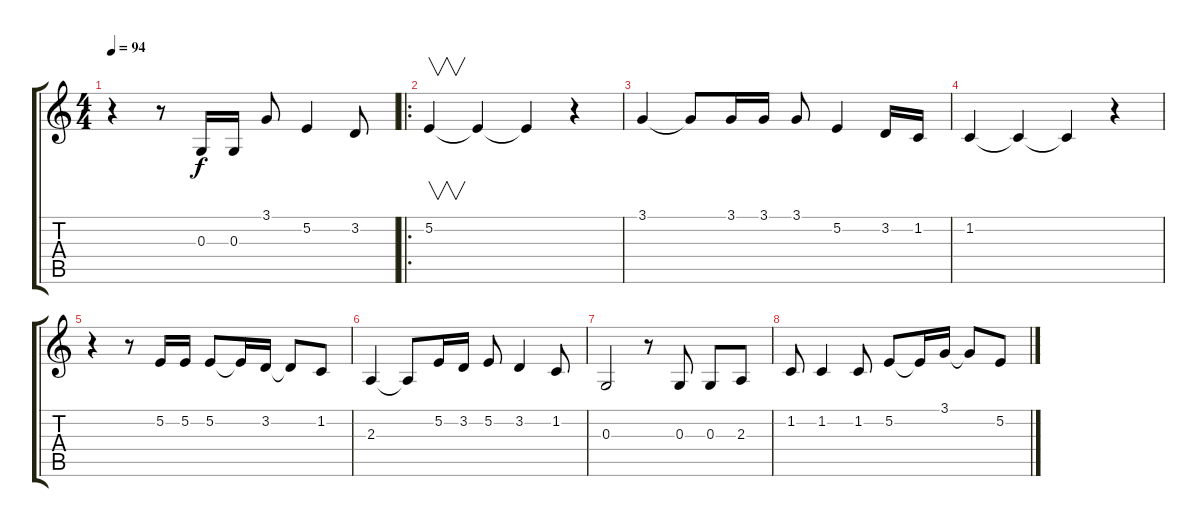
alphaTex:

\track "" {instrument acousticgrandpiano}
\staff {score tabs}
\tuning (E4 B3 G3 D3 A2 E2) {hide}
\ts (4 4)
\tempo 94
\clef g2
\ks c
r.4{dy f} r.8 0.3.16 0.3.16 3.1.8 5.2.4 3.2.8 |
\ro
5.2.4{v} 5.2{t}.4 5.2{t}.4 r.4 |
3.1.4 3.1{t}.8 3.1.16 3.1.16 3.1.8 5.2.4 3.2.16 1.2.16 |
1.2.4 1.2{t}.4 1.2{t}.4 r.4 |
r.4 r.8 5.2.16 5.2.16 5.2.8 5.2{t}.16 3.2.16 3.2{t}.8 1.2.8 |
2.3.4 2.3{t}.8 5.2.16 3.2.16 5.2.8 3.2.4 1.2.8 |
0.3.2 r.8 0.3.8 0.3.8 2.3.8 |
1.2.8 1.2.4 1.2.8 5.2.8 5.2{t}.16 3.1.16 3.1{t}.8 5.2.8
